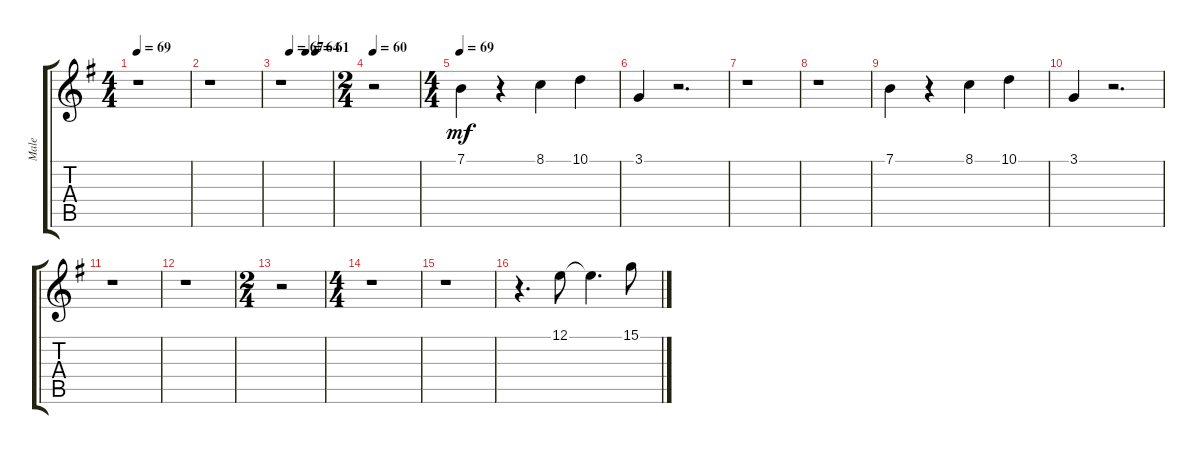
\track ("Male" "Male") {instrument choiraahs}
\staff {score tabs}
\tuning (E4 B3 G3 D3 A2 E2) {hide}
\ts (4 4)
\tempo 69
\clef g2
\ks eminor
r.1{dy mf} |
r.1 |
\tempo (67 0.1875)
\tempo (64 0.5)
\tempo (61 0.6875)
r.1 |
\ts (2 4)
\tempo 60
r.2 |
\ts (4 4)
\tempo 69
7.1.4 r.4 8.1.4 10.1.4 |
3.1.4 r.2{d} |
r.1 |
r.1 |
7.1.4 r.4 8.1.4 10.1.4 |
3.1.4 r.2{d} |
r.1 |
r.1 |
\ts (2 4)
r.2 |
\ts (4 4)
r.1 |
r.1 |
r.4{d} 12.1.8 12.1{t}.4{d} 15.1.8
